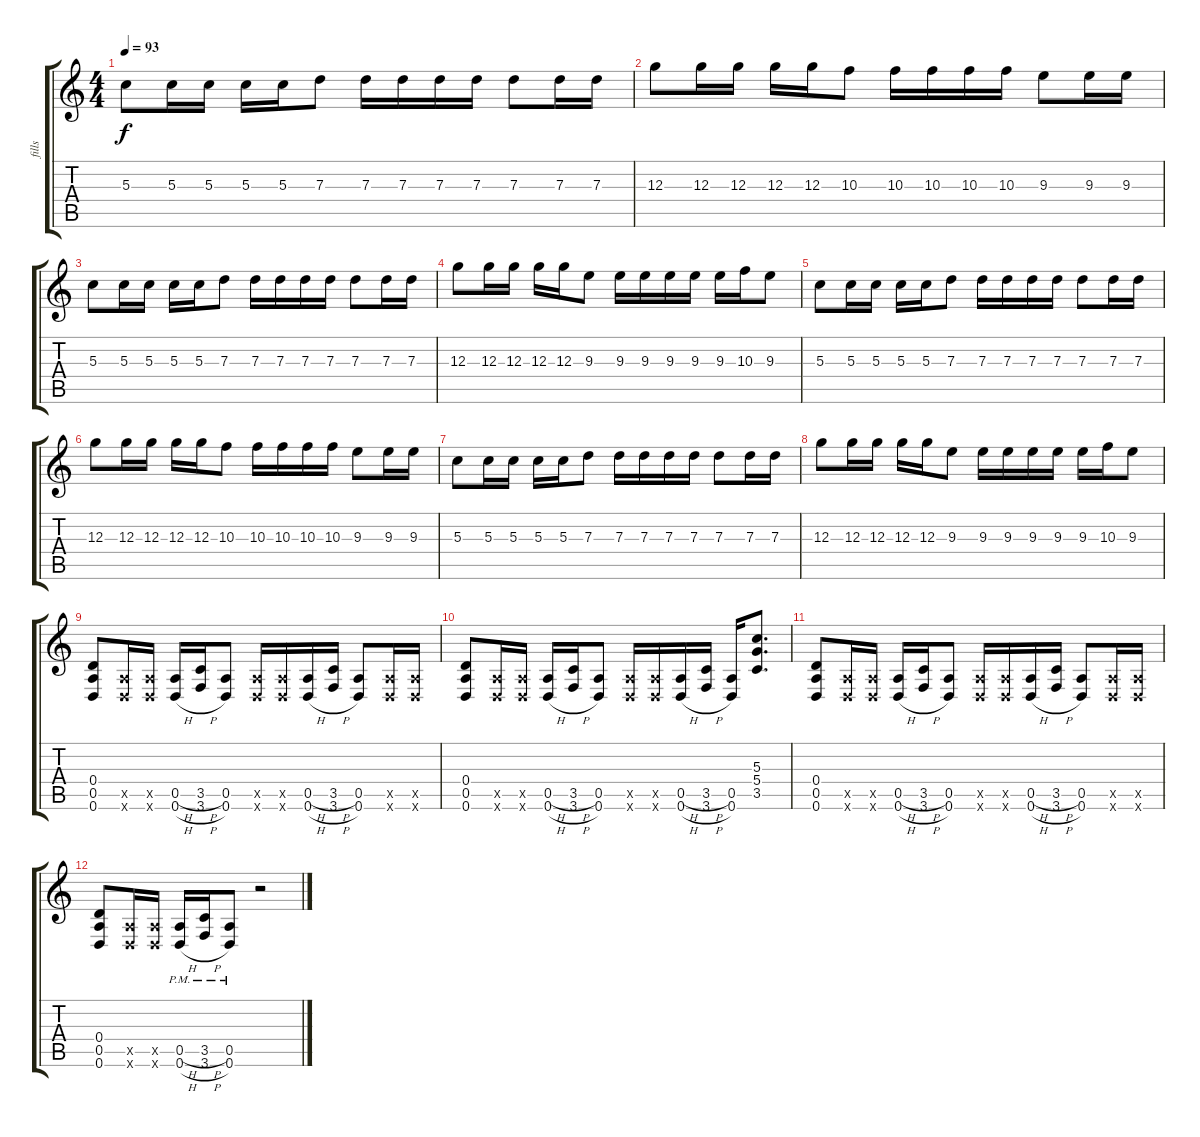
\track ("fills" "fills") {instrument distortionguitar}
\staff {score tabs}
\tuning (E4 B3 G3 D3 A2 D2) {hide}
\ts (4 4)
\tempo 93
\clef g2
\ks c
5.3.8{dy f} 5.3.16 5.3.16 5.3.16 5.3.16 7.3.8 7.3.16 7.3.16 7.3.16 7.3.16 7.3.8 7.3.16 7.3.16 |
12.3.8 12.3.16 12.3.16 12.3.16 12.3.16 10.3.8 10.3.16 10.3.16 10.3.16 10.3.16 9.3.8 9.3.16 9.3.16 |
5.3.8 5.3.16 5.3.16 5.3.16 5.3.16 7.3.8 7.3.16 7.3.16 7.3.16 7.3.16 7.3.8 7.3.16 7.3.16 |
12.3.8 12.3.16 12.3.16 12.3.16 12.3.16 9.3.8 9.3.16 9.3.16 9.3.16 9.3.16 9.3.16 10.3.16 9.3.8 |
5.3.8 5.3.16 5.3.16 5.3.16 5.3.16 7.3.8 7.3.16 7.3.16 7.3.16 7.3.16 7.3.8 7.3.16 7.3.16 |
12.3.8 12.3.16 12.3.16 12.3.16 12.3.16 10.3.8 10.3.16 10.3.16 10.3.16 10.3.16 9.3.8 9.3.16 9.3.16 |
5.3.8 5.3.16 5.3.16 5.3.16 5.3.16 7.3.8 7.3.16 7.3.16 7.3.16 7.3.16 7.3.8 7.3.16 7.3.16 |
12.3.8 12.3.16 12.3.16 12.3.16 12.3.16 9.3.8 9.3.16 9.3.16 9.3.16 9.3.16 9.3.16 10.3.16 9.3.8 |
(0.4 0.5 0.6).8 (0.5{x} 0.6{x}).16 (0.5{x} 0.6{x}).16 (0.5{h} 0.6{h}).16 (3.5{h} 3.6{h}).16 (0.5 0.6).8 (0.5{x} 0.6{x}).16 (0.5{x} 0.6{x}).16 (0.5{h} 0.6{h}).16 (3.5{h} 3.6{h}).16 (0.5 0.6).8 (0.5{x} 0.6{x}).16 (0.5{x} 0.6{x}).16 |
(0.4 0.5 0.6).8 (0.5{x} 0.6{x}).16 (0.5{x} 0.6{x}).16 (0.5{h} 0.6{h}).16 (3.5{h} 3.6{h}).16 (0.5 0.6).8 (0.5{x} 0.6{x}).16 (0.5{x} 0.6{x}).16 (0.5{h} 0.6{h}).16 (3.5{h} 3.6{h}).16 (0.5 0.6).16 (5.3 5.4 3.5).8{d} |
(0.4 0.5 0.6).8 (0.5{x} 0.6{x}).16 (0.5{x} 0.6{x}).16 (0.5{h} 0.6{h}).16 (3.5{h} 3.6{h}).16 (0.5 0.6).8 (0.5{x} 0.6{x}).16 (0.5{x} 0.6{x}).16 (0.5{h} 0.6{h}).16 (3.5{h} 3.6{h}).16 (0.5 0.6).8 (0.5{x} 0.6{x}).16 (0.5{x} 0.6{x}).16 |
(0.4 0.5 0.6).8 (0.5{x} 0.6{x}).16 (0.5{x} 0.6{x}).16 (0.5{h pm} 0.6{h pm}).16 (3.5{h pm} 3.6{h pm}).16 (0.5{pm} 0.6{pm}).8 r.2
